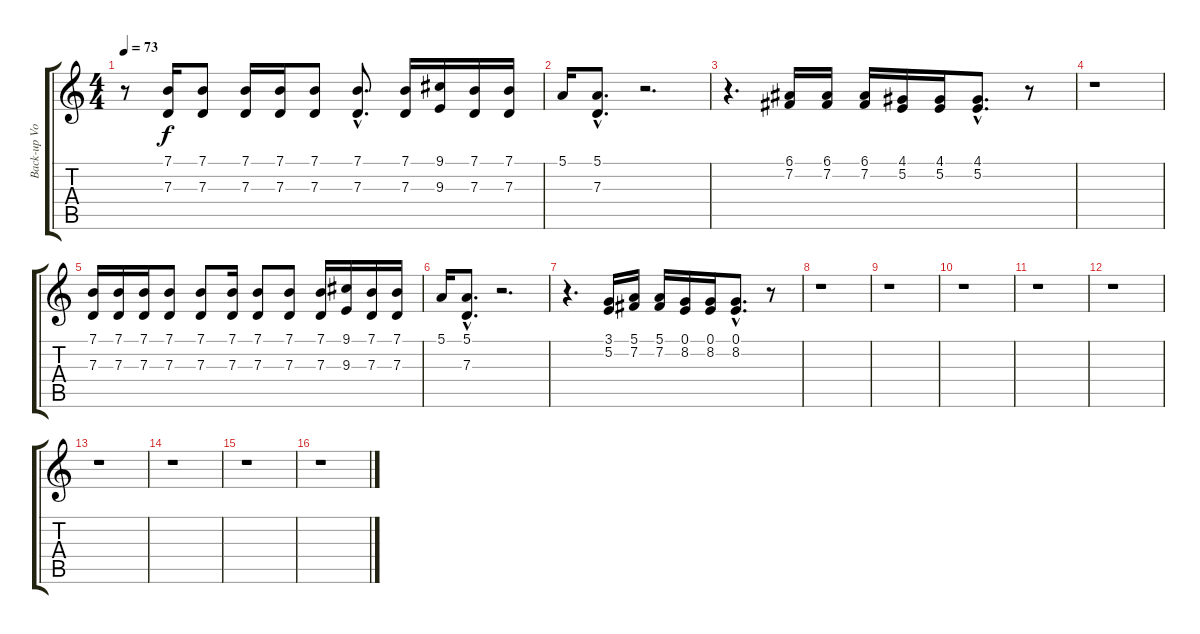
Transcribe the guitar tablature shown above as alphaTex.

\track ("Back-up Vocals" "Back-up Vo") {instrument synthbrass2}
\staff {score tabs}
\tuning (E4 B3 G3 D3 A2 E2) {hide}
\ts (4 4)
\tempo 73
\clef g2
\ks c
r.8{dy f} (7.1 7.3).16 (7.1 7.3).8 (7.1 7.3).16 (7.1 7.3).16 (7.1 7.3).8 (7.1{hac} 7.3{hac}).8{d} (7.1 7.3).16 (9.1 9.3).16 (7.1 7.3).16 (7.1 7.3).16 |
5.1.16 (5.1{hac} 7.3{hac}).8{d} r.2{d} |
r.4{d} (6.1 7.2).16 (6.1 7.2).16 (6.1 7.2).16 (4.1 5.2).16 (4.1 5.2).16 (4.1{hac} 5.2{hac}).8{d} r.8 |
r.1 |
(7.1 7.3).16 (7.1 7.3).16 (7.1 7.3).16 (7.1 7.3).8 (7.1 7.3).8 (7.1 7.3).16 (7.1 7.3).8 (7.1 7.3).8 (7.1 7.3).16 (9.1 9.3).16 (7.1 7.3).16 (7.1 7.3).16 |
5.1.16 (5.1{hac} 7.3{hac}).8{d} r.2{d} |
r.4{d} (3.1 5.2).16 (5.1 7.2).16 (5.1 7.2).16 (0.1 8.2).16 (0.1 8.2).16 (0.1{hac} 8.2{hac}).8{d} r.8 |
r.1 |
r.1 |
r.1 |
r.1 |
r.1 |
r.1 |
r.1 |
r.1 |
r.1
